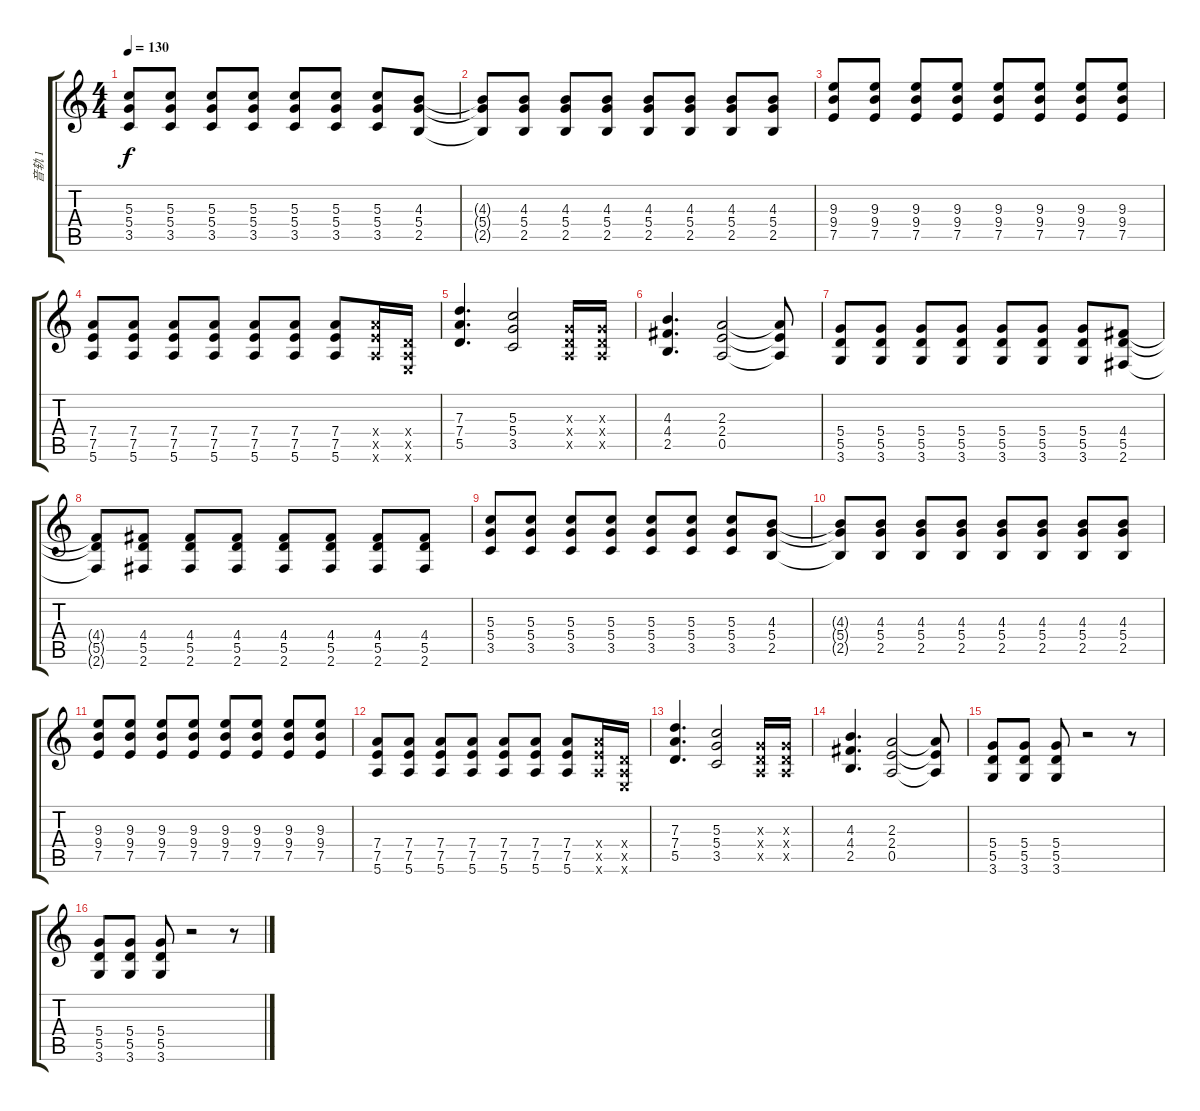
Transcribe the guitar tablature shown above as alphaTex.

\track ("音轨 1" "音轨 1") {instrument acousticguitarsteel}
\staff {score tabs}
\tuning (E4 B3 G3 D3 A2 E2) {hide}
\ts (4 4)
\tempo 130
\clef g2
\ks c
(5.3 5.4 3.5).8{dy f} (5.3 5.4 3.5).8 (5.3 5.4 3.5).8 (5.3 5.4 3.5).8 (5.3 5.4 3.5).8 (5.3 5.4 3.5).8 (5.3 5.4 3.5).8 (4.3 5.4 2.5).8 |
(4.3{t} 5.4{t} 2.5{t}).8 (4.3 5.4 2.5).8 (4.3 5.4 2.5).8 (4.3 5.4 2.5).8 (4.3 5.4 2.5).8 (4.3 5.4 2.5).8 (4.3 5.4 2.5).8 (4.3 5.4 2.5).8 |
(9.3 9.4 7.5).8 (9.3 9.4 7.5).8 (9.3 9.4 7.5).8 (9.3 9.4 7.5).8 (9.3 9.4 7.5).8 (9.3 9.4 7.5).8 (9.3 9.4 7.5).8 (9.3 9.4 7.5).8 |
(7.4 7.5 5.6).8 (7.4 7.5 5.6).8 (7.4 7.5 5.6).8 (7.4 7.5 5.6).8 (7.4 7.5 5.6).8 (7.4 7.5 5.6).8 (7.4 7.5 5.6).8 (7.4{x} 7.5{x} 5.6{x}).16 (0.4{x} 0.5{x} 0.6{x}).16 |
(7.3 7.4 5.5).4{d} (5.3 5.4 3.5).2 (0.3{x} 0.4{x} 0.5{x}).16 (0.3{x} 0.4{x} 0.5{x}).16 |
(4.3 4.4 2.5).4{d} (2.3 2.4 0.5).2 (2.3{t} 2.4{t} 0.5{t}).8 |
(5.4 5.5 3.6).8 (5.4 5.5 3.6).8 (5.4 5.5 3.6).8 (5.4 5.5 3.6).8 (5.4 5.5 3.6).8 (5.4 5.5 3.6).8 (5.4 5.5 3.6).8 (4.4 5.5 2.6).8 |
(4.4{t} 5.5{t} 2.6{t}).8 (4.4 5.5 2.6).8 (4.4 5.5 2.6).8 (4.4 5.5 2.6).8 (4.4 5.5 2.6).8 (4.4 5.5 2.6).8 (4.4 5.5 2.6).8 (4.4 5.5 2.6).8 |
(5.3 5.4 3.5).8 (5.3 5.4 3.5).8 (5.3 5.4 3.5).8 (5.3 5.4 3.5).8 (5.3 5.4 3.5).8 (5.3 5.4 3.5).8 (5.3 5.4 3.5).8 (4.3 5.4 2.5).8 |
(4.3{t} 5.4{t} 2.5{t}).8 (4.3 5.4 2.5).8 (4.3 5.4 2.5).8 (4.3 5.4 2.5).8 (4.3 5.4 2.5).8 (4.3 5.4 2.5).8 (4.3 5.4 2.5).8 (4.3 5.4 2.5).8 |
(9.3 9.4 7.5).8 (9.3 9.4 7.5).8 (9.3 9.4 7.5).8 (9.3 9.4 7.5).8 (9.3 9.4 7.5).8 (9.3 9.4 7.5).8 (9.3 9.4 7.5).8 (9.3 9.4 7.5).8 |
(7.4 7.5 5.6).8 (7.4 7.5 5.6).8 (7.4 7.5 5.6).8 (7.4 7.5 5.6).8 (7.4 7.5 5.6).8 (7.4 7.5 5.6).8 (7.4 7.5 5.6).8 (7.4{x} 7.5{x} 5.6{x}).16 (0.4{x} 0.5{x} 0.6{x}).16 |
(7.3 7.4 5.5).4{d} (5.3 5.4 3.5).2 (0.3{x} 0.4{x} 0.5{x}).16{txt ""} (0.3{x} 0.4{x} 0.5{x}).16 |
(4.3 4.4 2.5).4{d} (2.3 2.4 0.5).2 (2.3{t} 2.4{t} 0.5{t}).8 |
(5.4 5.5 3.6).8 (5.4 5.5 3.6).8 (5.4 5.5 3.6).8 r.2 r.8 |
(5.4 5.5 3.6).8 (5.4 5.5 3.6).8 (5.4 5.5 3.6).8 r.2 r.8
